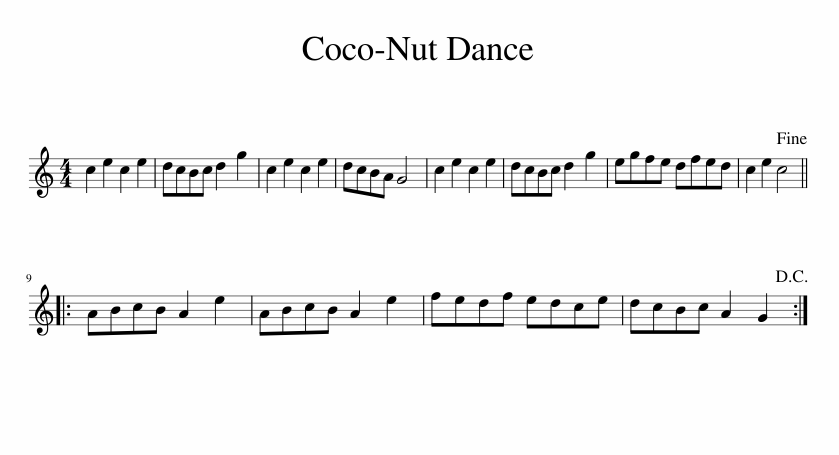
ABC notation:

X:1
L:1/8
M:4/4
I:linebreak $
K:C
V:1 treble
V:1
 c2 e2 c2 e2 | dcBc d2 g2 | c2 e2 c2 e2 | dcBA G4 | c2 e2 c2 e2 | %5
 dcBc d2 g2 | egfe dfed | c2 e2 c4!fine! |:$ ABcB A2 e2 | ABcB A2 e2 | %10
 fedf edce | dcBc A2 G2!D.C.! :| %12
